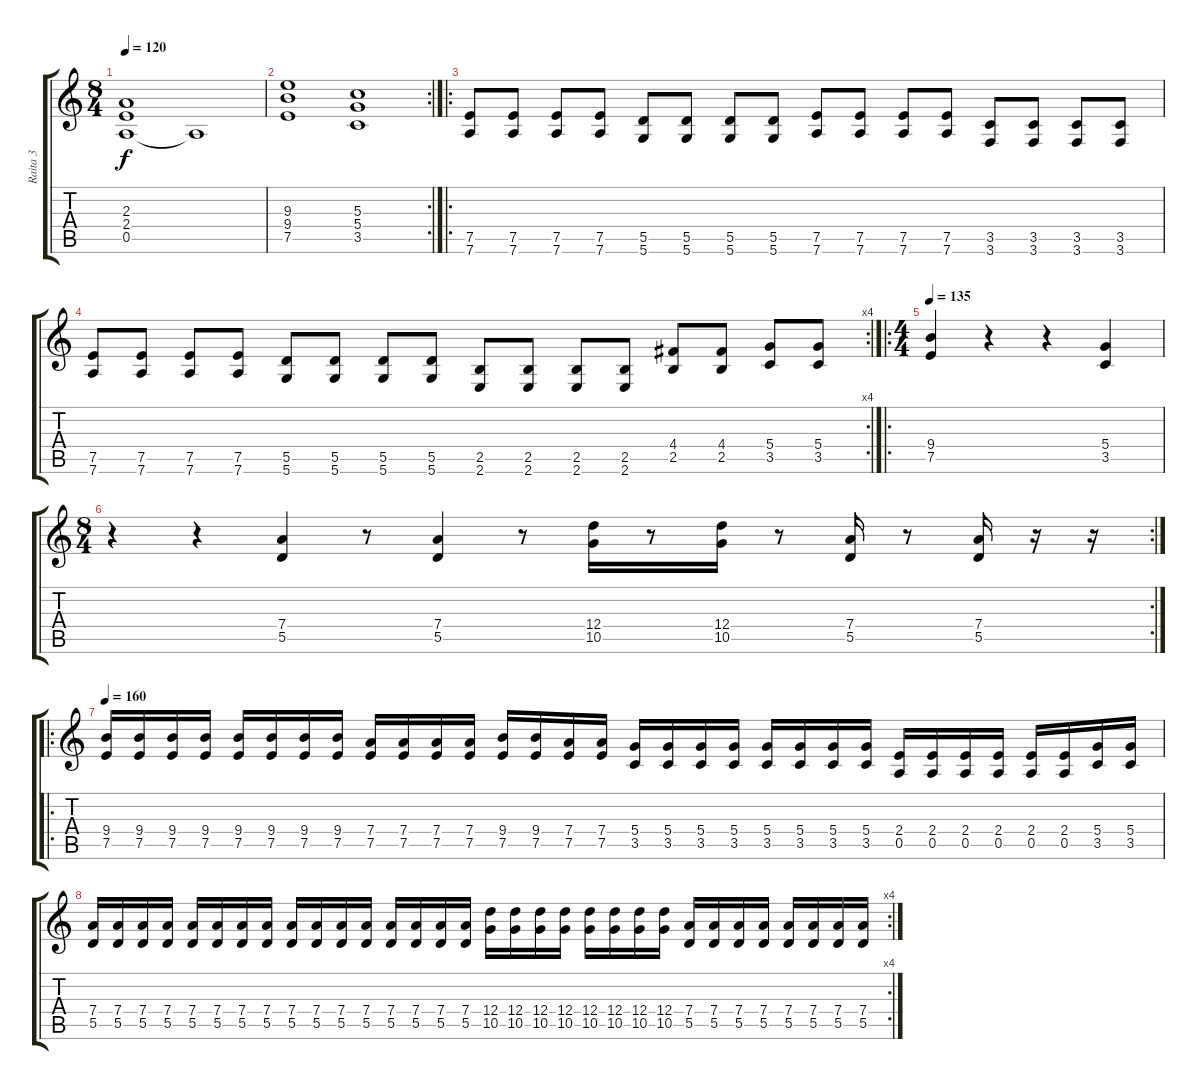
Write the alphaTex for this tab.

\track ("Raita 3" "Raita 3") {instrument overdrivenguitar}
\staff {score tabs}
\tuning (E4 B3 G3 D3 A2 D2) {hide}
\ts (8 4)
\tempo 120
\clef g2
\ks c
(2.3 2.4 0.5).1{dy f} 0.5{t}.1 |
\rc 2
(9.3 9.4 7.5).1 (5.3 5.4 3.5).1 |
\ro
(7.5 7.6).8 (7.5 7.6).8 (7.5 7.6).8 (7.5 7.6).8 (5.5 5.6).8 (5.5 5.6).8 (5.5 5.6).8 (5.5 5.6).8 (7.5 7.6).8 (7.5 7.6).8 (7.5 7.6).8 (7.5 7.6).8 (3.5 3.6).8 (3.5 3.6).8 (3.5 3.6).8 (3.5 3.6).8 |
\rc 4
(7.5 7.6).8 (7.5 7.6).8 (7.5 7.6).8 (7.5 7.6).8 (5.5 5.6).8 (5.5 5.6).8 (5.5 5.6).8 (5.5 5.6).8 (2.5 2.6).8 (2.5 2.6).8 (2.5 2.6).8 (2.5 2.6).8 (4.4 2.5).8 (4.4 2.5).8 (5.4 3.5).8 (5.4 3.5).8 |
\ro
\ts (4 4)
\tempo 135
(9.4 7.5).4 r.4 r.4 (5.4 3.5).4 |
\rc 2
\ts (8 4)
r.4 r.4 (7.4 5.5).4 r.8 (7.4 5.5).4 r.8 (12.4 10.5).16 r.8 (12.4 10.5).16 r.8 (7.4 5.5).16 r.8 (7.4 5.5).16 r.16 r.16 |
\ro
\tempo 160
(9.4 7.5).16 (9.4 7.5).16 (9.4 7.5).16 (9.4 7.5).16 (9.4 7.5).16 (9.4 7.5).16 (9.4 7.5).16 (9.4 7.5).16 (7.4 7.5).16 (7.4 7.5).16 (7.4 7.5).16 (7.4 7.5).16 (9.4 7.5).16 (9.4 7.5).16 (7.4 7.5).16 (7.4 7.5).16 (5.4 3.5).16 (5.4 3.5).16 (5.4 3.5).16 (5.4 3.5).16 (5.4 3.5).16 (5.4 3.5).16 (5.4 3.5).16 (5.4 3.5).16 (2.4 0.5).16 (2.4 0.5).16 (2.4 0.5).16 (2.4 0.5).16 (2.4 0.5).16 (2.4 0.5).16 (5.4 3.5).16 (5.4 3.5).16 |
\rc 4
(7.4 5.5).16 (7.4 5.5).16 (7.4 5.5).16 (7.4 5.5).16 (7.4 5.5).16 (7.4 5.5).16 (7.4 5.5).16 (7.4 5.5).16 (7.4 5.5).16 (7.4 5.5).16 (7.4 5.5).16 (7.4 5.5).16 (7.4 5.5).16 (7.4 5.5).16 (7.4 5.5).16 (7.4 5.5).16 (12.4 10.5).16 (12.4 10.5).16 (12.4 10.5).16 (12.4 10.5).16 (12.4 10.5).16 (12.4 10.5).16 (12.4 10.5).16 (12.4 10.5).16 (7.4 5.5).16 (7.4 5.5).16 (7.4 5.5).16 (7.4 5.5).16 (7.4 5.5).16 (7.4 5.5).16 (7.4 5.5).16 (7.4 5.5).16
